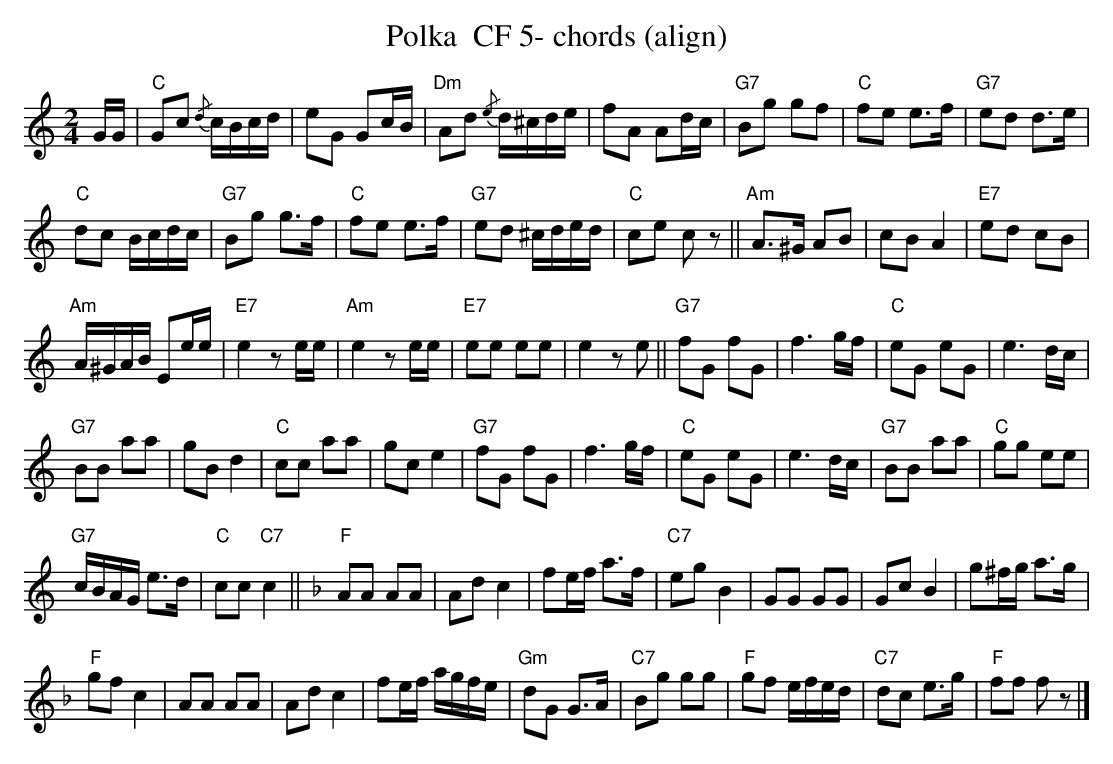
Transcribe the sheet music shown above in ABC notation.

X:1
T:Polka  CF 5- chords (align)
M:2/4
L:1/16
K:Cmaj%%MIDI gchordon
GG | "C"G2c2 {/d}cBcd | e2G2 G2cB | "Dm"A2d2 {/e}d^cde | f2A2 A2dc | "G7"B2g2 g2f2 | "C"f2e2 e3f | \
"G7"e2d2 d3e |
 "C"d2c2 Bcdc | "G7"B2g2 g3f | "C"f2e2 e3f | "G7"e2d2 ^cded | "C"c2e2 c2z2 || "Am"A3^G A2B2 | \
c2B2A4 | "E7"e2d2 c2B2 |
 "Am"A^GAB E2ee | "E7"e4z2ee | "Am"e4z2ee | "E7"e2e2 e2e2 | e4z2e2 || \
"G7"f2G2 f2G2 | f6gf | "C"e2G2 e2G2 | e6dc |
 "G7"B2B2 a2a2 | g2B2d4 | "C"c2c2 a2a2 | \
g2c2e4 | "G7"f2G2 f2G2 | f6gf | "C"e2G2 e2G2 | e6dc | "G7"B2B2 a2a2 | "C"g2g2 e2e2 |
"G7"cBAG e3d | "C"c2c2"C7"c4 || [K:Fmaj] "F"A2A2 A2A2 | A2d2c4 | f2ef a3f | "C7"e2g2B4 | G2G2 G2G2 | \
G2c2B4 | g2^fg a3g |
 "F"g2f2c4 | A2A2 A2A2 | A2d2c4 | f2ef agfe | \
"Gm"d2G2 G3A | "C7"B2g2 g2g2 | "F"g2f2 efed | "C7"d2c2 e3g | "F"f2f2 f2z2 |]
